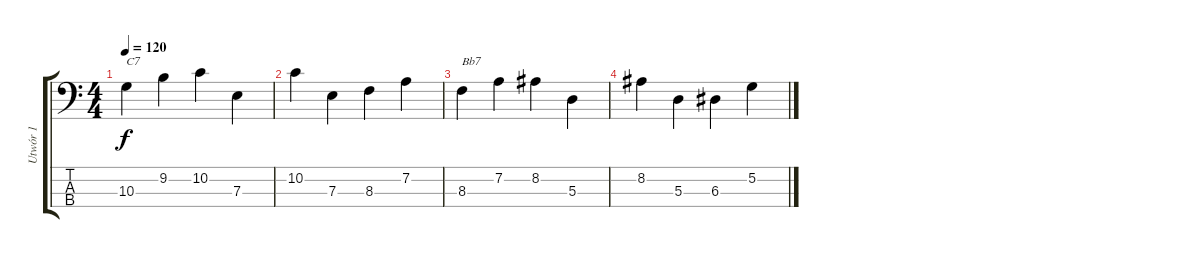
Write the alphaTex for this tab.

\track ("Utwór 1" "Utwór 1") {instrument acousticguitarnylon}
\staff {score tabs}
\tuning (G2 D2 A1 E1) {hide}
\ts (4 4)
\tempo 120
\clef f4
\ks c
10.3.4{txt "C7" dy f instrument acousticguitarnylon} 9.2.4 10.2.4 7.3.4 |
10.2.4 7.3.4 8.3.4 7.2.4 |
8.3.4{txt "Bb7"} 7.2.4 8.2.4 5.3.4 |
8.2.4 5.3.4 6.3.4 5.2.4
